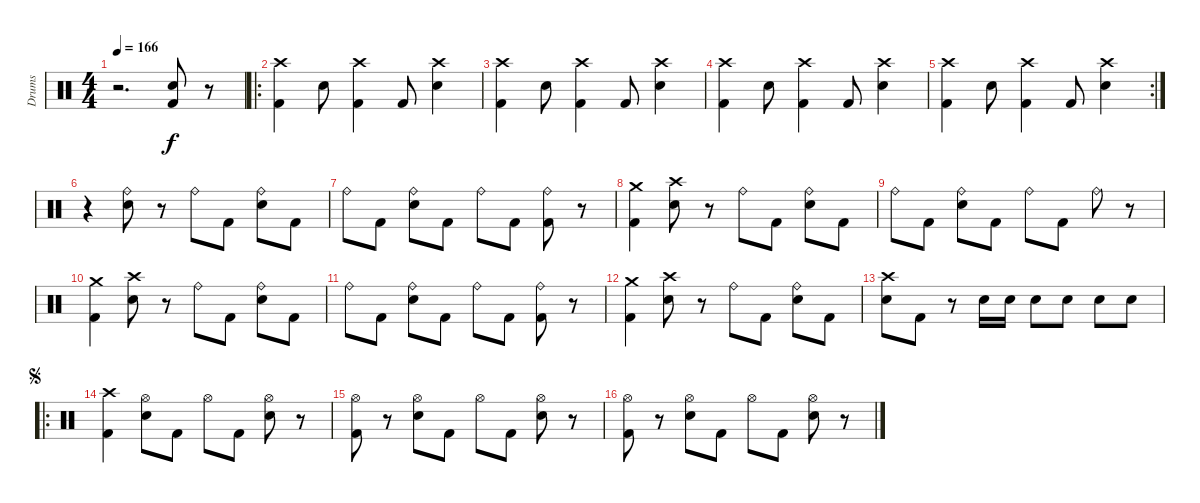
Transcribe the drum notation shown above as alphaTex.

\track ("Drums" "Drums") {instrument percussion}
\staff {score}
\articulation defaults
\ts (4 4)
\tempo 166
\clef neutral
\ks c
r.2{d dy f} ("Kick (hit) 2" "Electric Snare (hit)").8 r.8 |
\ro
("Kick (hit) 2" "Crash high (hit)").4 "Electric Snare (hit)".8 ("Kick (hit) 2" "Crash high (hit)").4 "Kick (hit) 2".8 ("Electric Snare (hit)" "Crash high (hit)").4 |
("Kick (hit) 2" "Crash high (hit)").4 "Electric Snare (hit)".8 ("Kick (hit) 2" "Crash high (hit)").4 "Kick (hit) 2".8 ("Electric Snare (hit)" "Crash high (hit)").4 |
("Kick (hit) 2" "Crash high (hit)").4 "Electric Snare (hit)".8 ("Kick (hit) 2" "Crash high (hit)").4 "Kick (hit) 2".8 ("Electric Snare (hit)" "Crash high (hit)").4 |
\rc 2
("Kick (hit) 2" "Crash high (hit)").4 "Electric Snare (hit)".8 ("Kick (hit) 2" "Crash high (hit)").4 "Kick (hit) 2".8 ("Electric Snare (hit)" "Crash high (hit)").4 |
r.4 ("Electric Snare (hit)" "Ride (bell)").8 r.8 "Ride (bell)".8 "Kick (hit) 2".8 ("Electric Snare (hit)" "Ride (bell)").8 "Kick (hit) 2".8 |
"Ride (bell)".8 "Kick (hit) 2".8 ("Electric Snare (hit)" "Ride (bell)").8 "Kick (hit) 2".8 "Ride (bell)".8 "Kick (hit) 2".8 ("Ride (bell)" "Kick (hit) 2").8 r.8 |
("Crash medium (hit)" "Kick (hit) 2").4 ("Electric Snare (hit)" "Crash high (hit)").8 r.8 "Ride (bell)".8 "Kick (hit) 2".8 ("Electric Snare (hit)" "Ride (bell)").8 "Kick (hit) 2".8 |
"Ride (bell)".8 "Kick (hit) 2".8 ("Electric Snare (hit)" "Ride (bell)").8 "Kick (hit) 2".8 "Ride (bell)".8 "Kick (hit) 2".8 "Ride (bell)".8 r.8 |
("Kick (hit) 2" "Crash medium (hit)").4 ("Electric Snare (hit)" "Crash high (hit)").8 r.8 "Ride (bell)".8 "Kick (hit) 2".8 ("Electric Snare (hit)" "Ride (bell)").8 "Kick (hit) 2".8 |
"Ride (bell)".8 "Kick (hit) 2".8 ("Electric Snare (hit)" "Ride (bell)").8 "Kick (hit) 2".8 "Ride (bell)".8 "Kick (hit) 2".8 ("Ride (bell)" "Kick (hit) 2").8 r.8 |
("Crash medium (hit)" "Kick (hit) 2").4 ("Electric Snare (hit)" "Crash high (hit)").8 r.8 "Ride (bell)".8 "Kick (hit) 2".8 ("Electric Snare (hit)" "Ride (bell)").8 "Kick (hit) 2".8 |
("Crash high (hit)" "Electric Snare (hit)").8 "Kick (hit) 2".8 r.8 "Electric Snare (hit)".16 "Electric Snare (hit)".16 "Electric Snare (hit)".8 "Electric Snare (hit)".8 "Electric Snare (hit)".8 "Electric Snare (hit)".8 |
\ro
\jump segno
("Kick (hit) 2" "Crash high (hit)").4 ("Electric Snare (hit)" "Hi-Hat (open)").8 "Kick (hit) 2".8 "Hi-Hat (open)".8 "Kick (hit) 2".8 ("Electric Snare (hit)" "Hi-Hat (open)").8 r.8 |
("Hi-Hat (open)" "Kick (hit) 2").8 r.8 ("Electric Snare (hit)" "Hi-Hat (open)").8 "Kick (hit) 2".8 "Hi-Hat (open)".8 "Kick (hit) 2".8 ("Electric Snare (hit)" "Hi-Hat (open)").8 r.8 |
("Hi-Hat (open)" "Kick (hit) 2").8 r.8 ("Electric Snare (hit)" "Hi-Hat (open)").8 "Kick (hit) 2".8 "Hi-Hat (open)".8 "Kick (hit) 2".8 ("Electric Snare (hit)" "Hi-Hat (open)").8 r.8
